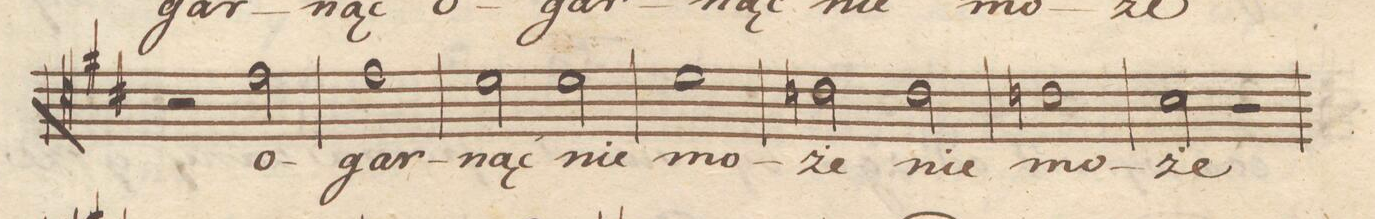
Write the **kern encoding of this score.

**kern	**text	**dynam
*I"Tenore.	*	*
*clefC4	*	*
*k[f#c#]	*	*
*met(c|)	*	*
*M2/2	*	*
2r	.	.
2e\	o-	.
=64	=64	=64
1e\	-gar-	.
=65	=65	=65
2d\	-nąc	.
2d\	nie	.
=66	=66	=66
1d\	mo-	.
=67	=67	=67
2cn\	-że	.
2c\	nie	.
=68	=68	=68
1cn\	mo-	.
=69	=69	=69
2B\	-że	.
2r	.	.
=70	=70	=70
*-	*-	*-
